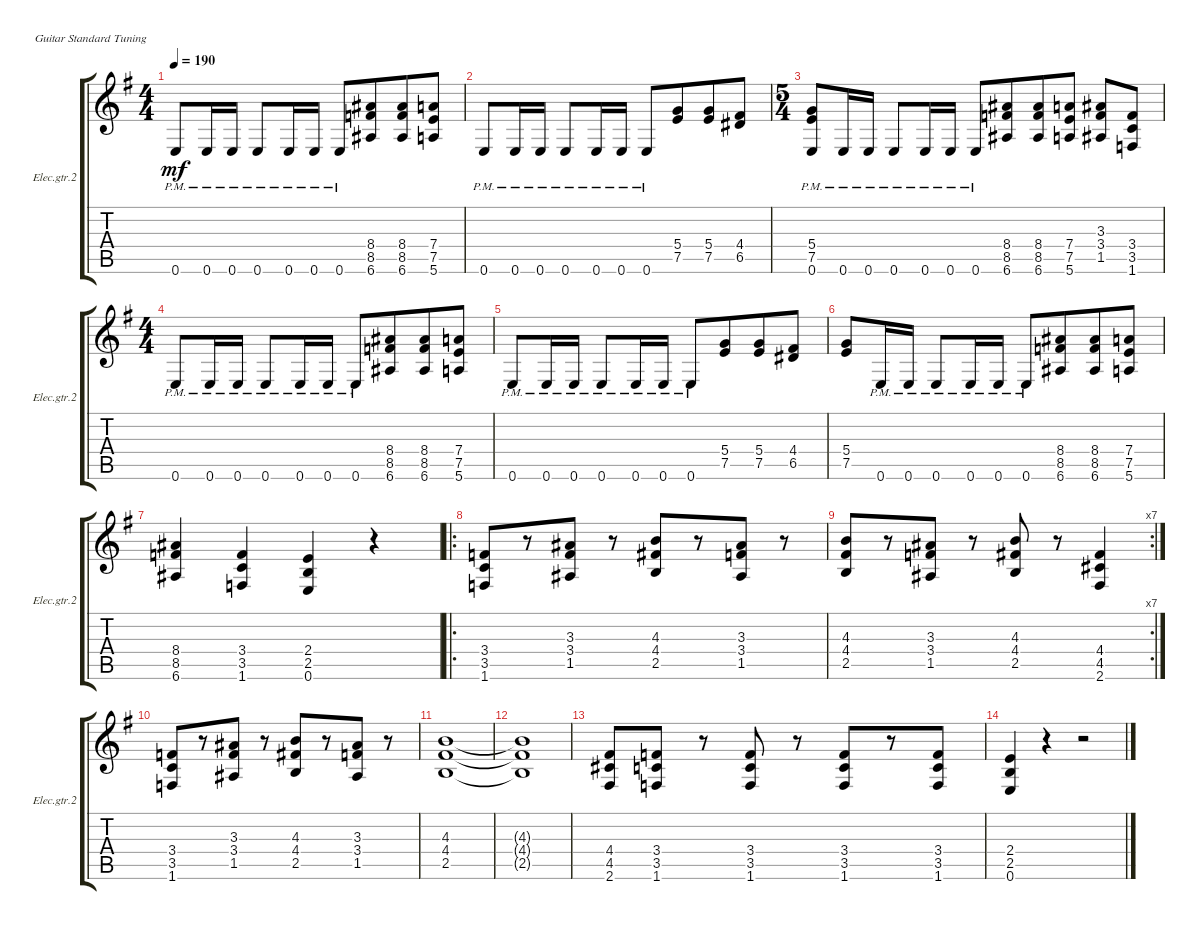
\defaultSystemsLayout 4
\bracketExtendMode groupsimilarinstruments
\useSystemSignSeparator
\singleTrackTrackNamePolicy allsystems
\multiTrackTrackNamePolicy allsystems
\firstSystemTrackNameOrientation horizontal
\otherSystemsTrackNameOrientation horizontal
\track ("Elec. gtr. 2" "Elec.gtr.2") {instrument acousticguitarsteel}
\staff {score tabs}
\tuning (E4 B3 G3 D3 A2 E2)
\ts (4 4)
\tempo 190
\clef g2
\ks eminor
0.6{pm}.8{dy mf} 0.6{pm}.16 0.6{pm}.16 0.6{pm}.8 0.6{pm}.16 0.6{pm}.16 0.6{pm}.8 (8.4 6.6 8.5).8{beam merge} (8.4 8.5 6.6).8 (7.4 7.5 5.6).8 |
0.6{pm}.8 0.6{pm}.16 0.6{pm}.16 0.6{pm}.8 0.6{pm}.16 0.6{pm}.16 0.6{pm}.8{beam merge} (5.4 7.5).8{beam merge} (5.4 7.5).8 (4.4 6.5).8 |
\ts (5 4)
(0.6{pm} 7.5 5.4).8 0.6{pm}.16 0.6{pm}.16{beam split} 0.6{pm}.8 0.6{pm}.16 0.6{pm}.16{beam split} 0.6{pm}.8 (8.4 6.6 8.5).8{beam merge} (8.4 8.5 6.6).8 (7.4 7.5 5.6).8{beam split} (1.5 3.4 3.3).8 (3.4 3.5 1.6).8 |
\ts (4 4)
0.6{pm}.8 0.6{pm}.16 0.6{pm}.16 0.6{pm}.8 0.6{pm}.16 0.6{pm}.16 0.6{pm}.8 (8.4 6.6 8.5).8{beam merge} (8.4 8.5 6.6).8 (7.4 7.5 5.6).8 |
0.6{pm}.8 0.6{pm}.16 0.6{pm}.16 0.6{pm}.8 0.6{pm}.16 0.6{pm}.16 0.6{pm}.8{beam merge} (5.4 7.5).8{beam merge} (5.4 7.5).8 (4.4 6.5).8 |
(5.4 7.5).8 0.6{pm}.16 0.6{pm}.16 0.6{pm}.8 0.6{pm}.16 0.6{pm}.16 0.6{pm}.8 (8.4 8.5 6.6).8{beam merge} (8.4 8.5 6.6).8 (7.4 7.5 5.6).8 |
(6.6 8.5 8.4).4 (1.6 3.5 3.4).4 (2.4 2.5 0.6).4 r.4 |
\ro
(1.6 3.5 3.4).8{beam merge} r.8{beam merge} (1.5 3.4 3.3).8{beam split} r.8{beam split} (4.3 4.4 2.5).8{beam merge} r.8{beam merge} (1.5 3.4 3.3).8 r.8 |
\rc 7
(2.5 4.4 4.3).8{beam merge} r.8{beam merge} (3.3 3.4 1.5).8 r.8 (2.5 4.4 4.3).8 r.8 (2.6 4.5 4.4).4 |
(1.6 3.5 3.4).8{beam merge} r.8{beam merge} (1.5 3.4 3.3).8{beam split} r.8{beam split} (4.3 4.4 2.5).8{beam merge} r.8{beam merge} (1.5 3.4 3.3).8 r.8 |
(2.5 4.4 4.3).1 |
(2.5{t} 4.4{t} 4.3{t}).1 |
(2.6 4.5 4.4).8 (3.4 3.5 1.6).8 r.8 (1.6 3.5 3.4).8 r.8 (1.6 3.5 3.4).8{beam merge} r.8{beam merge} (3.4 3.5 1.6).8 |
(0.6 2.5 2.4).4 r.4 r.2
